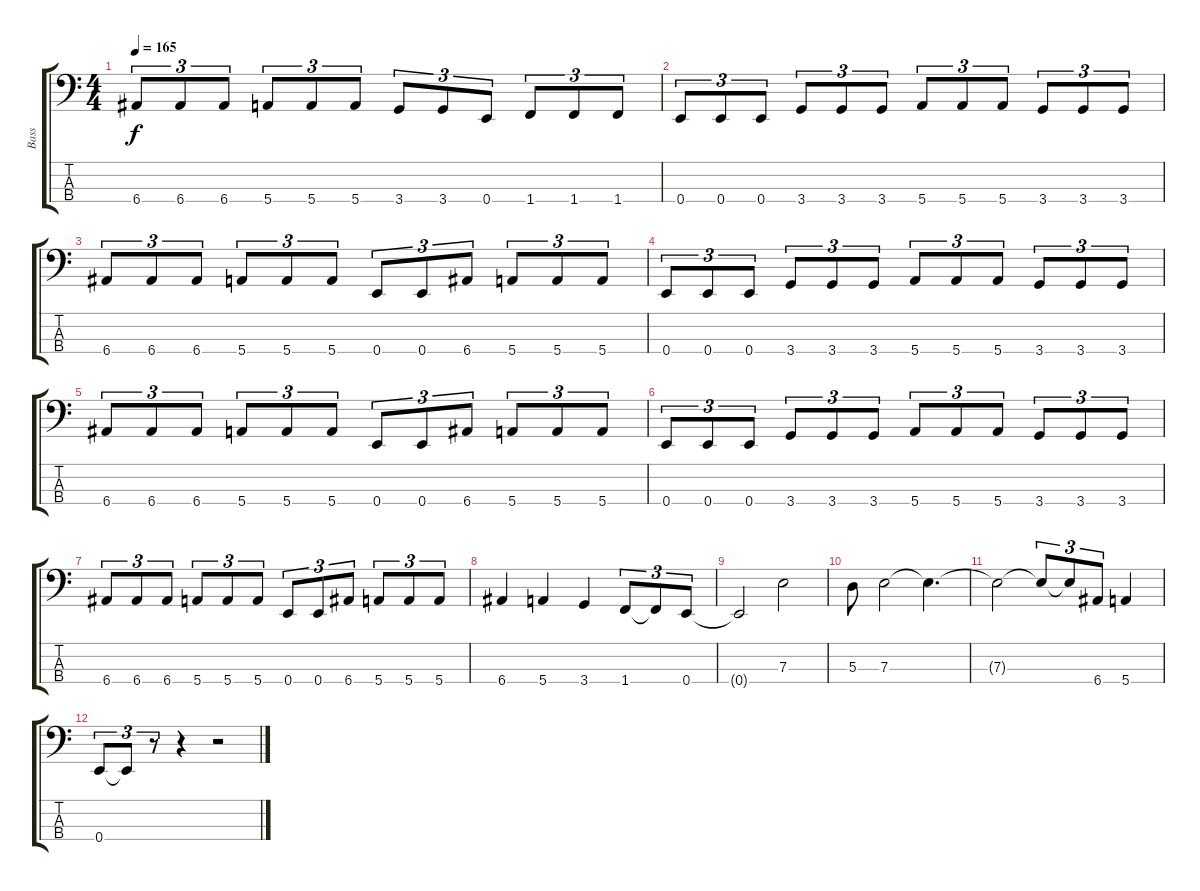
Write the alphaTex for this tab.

\track ("Bass" "Bass") {instrument electricbassfinger}
\staff {score tabs}
\tuning (G2 D2 A1 E1) {hide}
\ts (4 4)
\tempo 165
\clef f4
\ks c
6.4.8{tu (3 2) dy f} 6.4.8{tu (3 2)} 6.4.8{tu (3 2)} 5.4.8{tu (3 2)} 5.4.8{tu (3 2)} 5.4.8{tu (3 2)} 3.4.8{tu (3 2)} 3.4.8{tu (3 2)} 0.4.8{tu (3 2)} 1.4.8{tu (3 2)} 1.4.8{tu (3 2)} 1.4.8{tu (3 2)} |
0.4.8{tu (3 2)} 0.4.8{tu (3 2)} 0.4.8{tu (3 2)} 3.4.8{tu (3 2)} 3.4.8{tu (3 2)} 3.4.8{tu (3 2)} 5.4.8{tu (3 2)} 5.4.8{tu (3 2)} 5.4.8{tu (3 2)} 3.4.8{tu (3 2)} 3.4.8{tu (3 2)} 3.4.8{tu (3 2)} |
6.4.8{tu (3 2)} 6.4.8{tu (3 2)} 6.4.8{tu (3 2)} 5.4.8{tu (3 2)} 5.4.8{tu (3 2)} 5.4.8{tu (3 2)} 0.4.8{tu (3 2)} 0.4.8{tu (3 2)} 6.4.8{tu (3 2)} 5.4.8{tu (3 2)} 5.4.8{tu (3 2)} 5.4.8{tu (3 2)} |
0.4.8{tu (3 2)} 0.4.8{tu (3 2)} 0.4.8{tu (3 2)} 3.4.8{tu (3 2)} 3.4.8{tu (3 2)} 3.4.8{tu (3 2)} 5.4.8{tu (3 2)} 5.4.8{tu (3 2)} 5.4.8{tu (3 2)} 3.4.8{tu (3 2)} 3.4.8{tu (3 2)} 3.4.8{tu (3 2)} |
6.4.8{tu (3 2)} 6.4.8{tu (3 2)} 6.4.8{tu (3 2)} 5.4.8{tu (3 2)} 5.4.8{tu (3 2)} 5.4.8{tu (3 2)} 0.4.8{tu (3 2)} 0.4.8{tu (3 2)} 6.4.8{tu (3 2)} 5.4.8{tu (3 2)} 5.4.8{tu (3 2)} 5.4.8{tu (3 2)} |
0.4.8{tu (3 2)} 0.4.8{tu (3 2)} 0.4.8{tu (3 2)} 3.4.8{tu (3 2)} 3.4.8{tu (3 2)} 3.4.8{tu (3 2)} 5.4.8{tu (3 2)} 5.4.8{tu (3 2)} 5.4.8{tu (3 2)} 3.4.8{tu (3 2)} 3.4.8{tu (3 2)} 3.4.8{tu (3 2)} |
6.4.8{tu (3 2)} 6.4.8{tu (3 2)} 6.4.8{tu (3 2)} 5.4.8{tu (3 2)} 5.4.8{tu (3 2)} 5.4.8{tu (3 2)} 0.4.8{tu (3 2)} 0.4.8{tu (3 2)} 6.4.8{tu (3 2)} 5.4.8{tu (3 2)} 5.4.8{tu (3 2)} 5.4.8{tu (3 2)} |
6.4.4 5.4.4 3.4.4 1.4.8{tu (3 2)} 1.4{t}.8{tu (3 2)} 0.4.8{tu (3 2)} |
0.4{t}.2 7.3.2 |
5.3.8 7.3.2 7.3{t}.4{d} |
7.3{t}.2 7.3{t}.8{tu (3 2)} 7.3{t}.8{tu (3 2)} 6.4.8{tu (3 2)} 5.4.4 |
0.4.8{tu (3 2)} 0.4{t}.8{tu (3 2)} r.8{tu (3 2)} r.4 r.2
